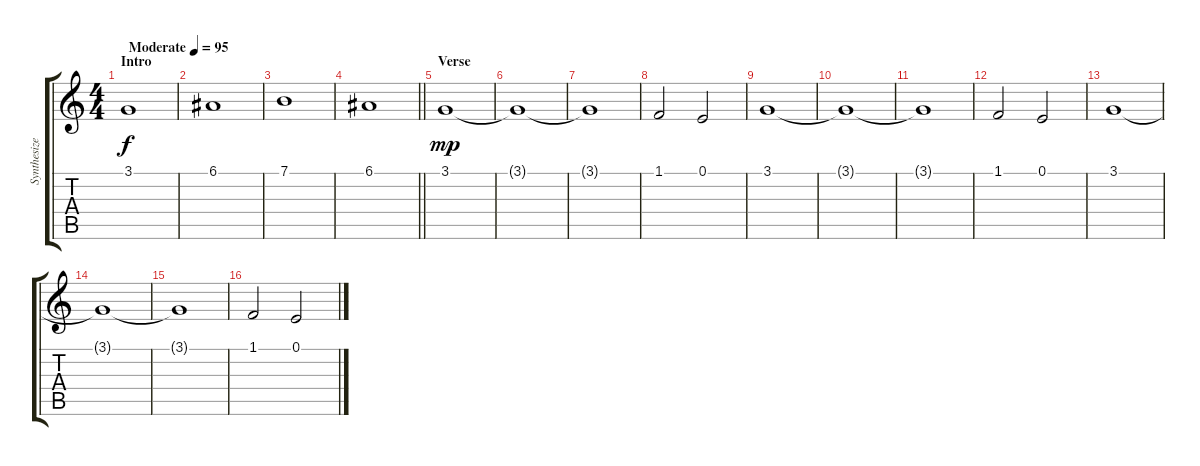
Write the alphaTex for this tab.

\track ("Synthesizer" "Synthesize") {instrument pad2warm}
\staff {score tabs}
\tuning (E4 B3 G3 D3 A2 E2) {hide}
\ts (4 4)
\section ("" "Intro")
\tempo (95 "Moderate")
\clef g2
\ks c
3.1.1{dy f volume 7 instrument rockorgan} |
6.1.1 |
7.1.1 |
\barLineRight lightlight
6.1.1 |
\section ("" "Verse")
3.1.1{dy mp instrument pad2warm} |
3.1{t}.1 |
3.1{t}.1 |
1.1.2 0.1.2 |
3.1.1 |
3.1{t}.1 |
3.1{t}.1 |
1.1.2 0.1.2 |
3.1.1 |
3.1{t}.1 |
3.1{t}.1 |
1.1.2 0.1.2
